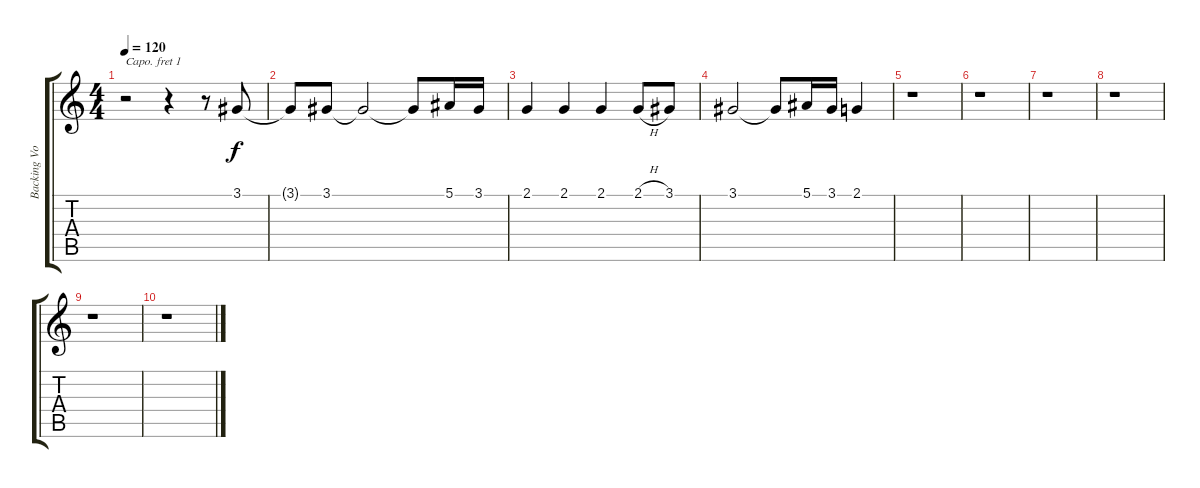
\track ("Backing Vocals" "Backing Vo") {instrument lead3calliope}
\staff {score tabs}
\capo 1
\tuning (E4 B3 G3 D3 A2 E2) {hide}
\ts (4 4)
\tempo 120
\clef g2
\ks c
r.2{dy f} r.4 r.8 3.1.8 |
3.1{t}.8 3.1.8 3.1{t}.2 3.1{t}.8 5.1.16 3.1.16 |
2.1.4 2.1.4 2.1.4 2.1{h}.8 3.1.8 |
3.1.2 3.1{t}.8 5.1.16 3.1.16 2.1.4 |
r.1 |
r.1 |
r.1 |
r.1 |
r.1 |
r.1
